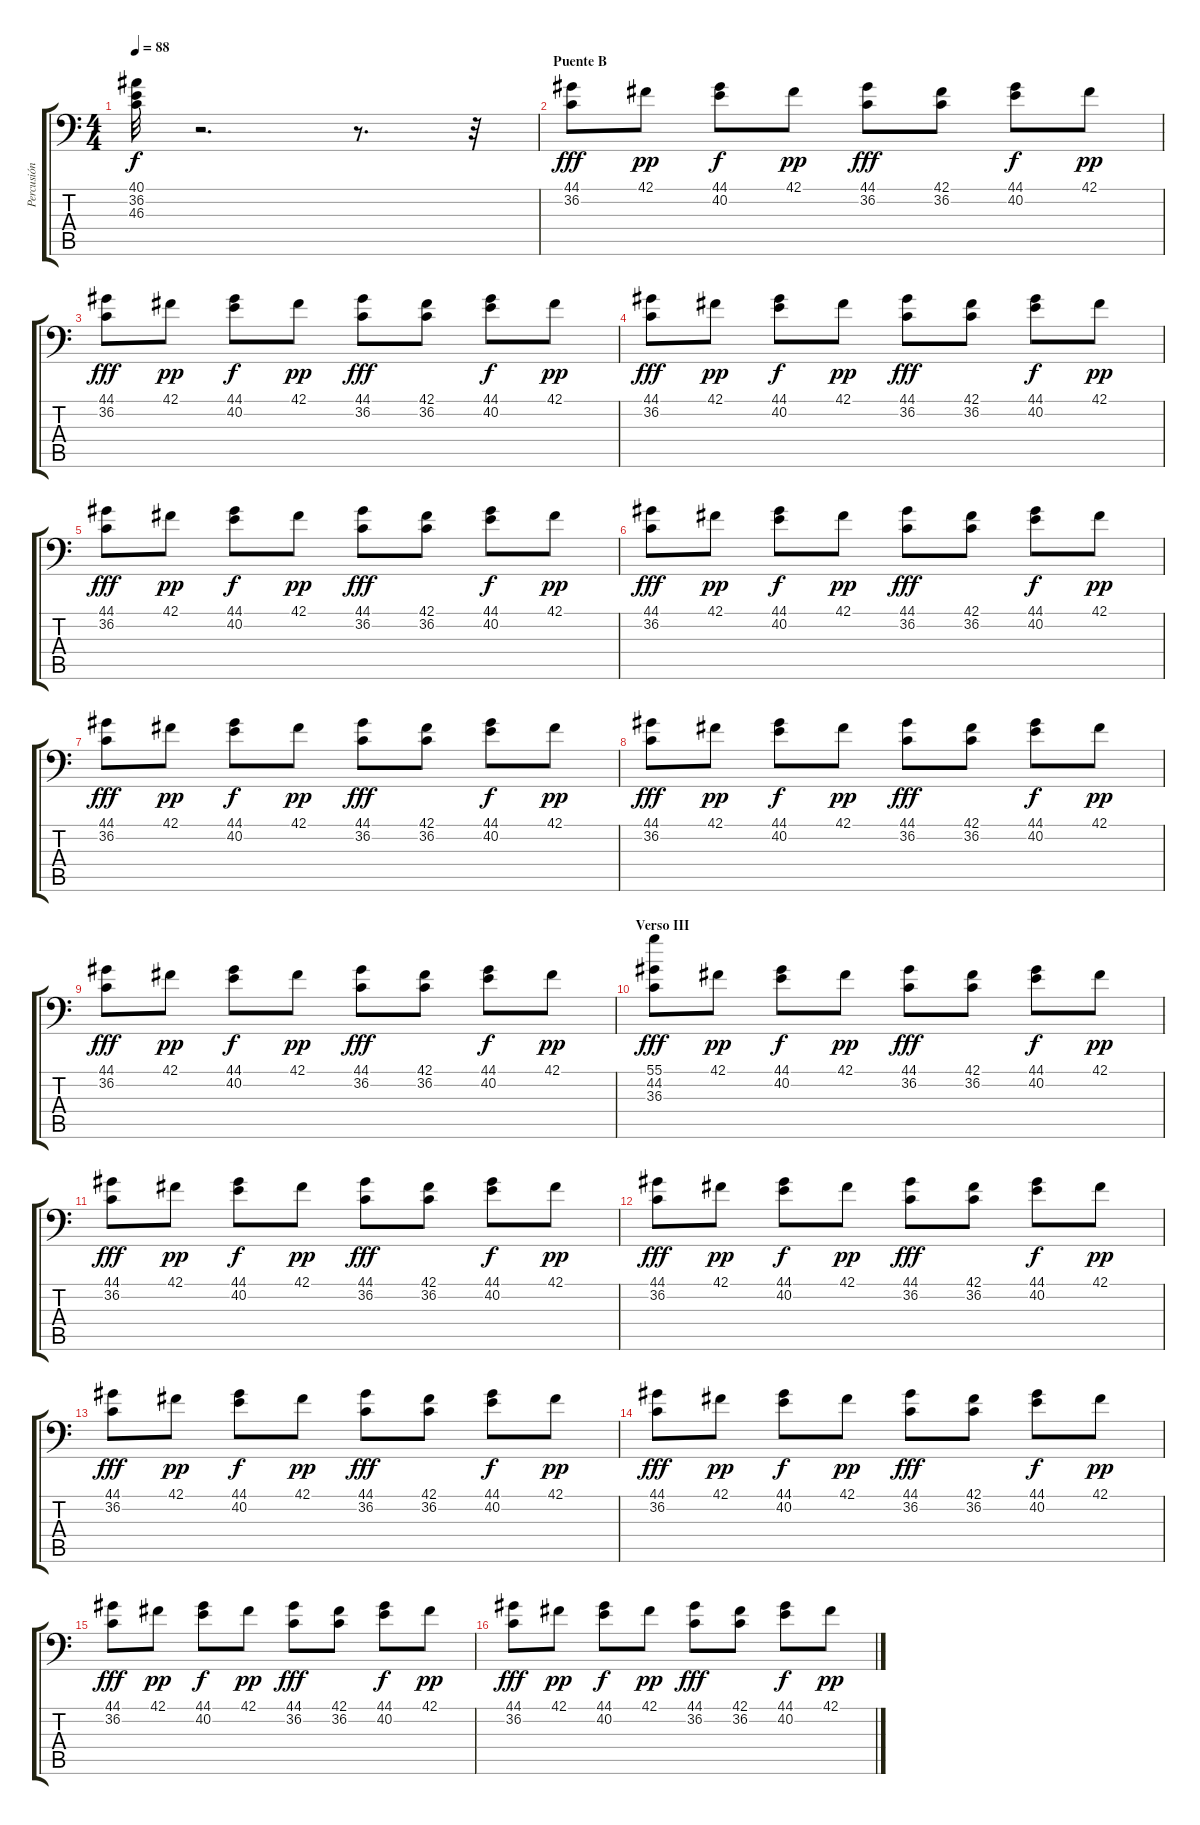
\track ("Percusión" "Percusión") {instrument acousticgrandpiano}
\staff {score tabs}
\tuning (C-1 C-1 C-1 C-1 C-1 C-1) {hide}
\ts (4 4)
\tempo 88
\clef f4
\ks c
(40.1 36.2 46.3).32{dy f} r.2{d} r.8{d} r.32 |
\section ("" "Puente B")
(44.1 36.2).8{dy fff} 42.1.8{dy pp} (44.1 40.2).8{dy f} 42.1.8{dy pp} (44.1 36.2).8{dy fff} (42.1 36.2).8 (44.1 40.2).8{dy f} 42.1.8{dy pp} |
(44.1 36.2).8{dy fff} 42.1.8{dy pp} (44.1 40.2).8{dy f} 42.1.8{dy pp} (44.1 36.2).8{dy fff} (42.1 36.2).8 (44.1 40.2).8{dy f} 42.1.8{dy pp} |
(44.1 36.2).8{dy fff} 42.1.8{dy pp} (44.1 40.2).8{dy f} 42.1.8{dy pp} (44.1 36.2).8{dy fff} (42.1 36.2).8 (44.1 40.2).8{dy f} 42.1.8{dy pp} |
(44.1 36.2).8{dy fff} 42.1.8{dy pp} (44.1 40.2).8{dy f} 42.1.8{dy pp} (44.1 36.2).8{dy fff} (42.1 36.2).8 (44.1 40.2).8{dy f} 42.1.8{dy pp} |
(44.1 36.2).8{dy fff} 42.1.8{dy pp} (44.1 40.2).8{dy f} 42.1.8{dy pp} (44.1 36.2).8{dy fff} (42.1 36.2).8 (44.1 40.2).8{dy f} 42.1.8{dy pp} |
(44.1 36.2).8{dy fff} 42.1.8{dy pp} (44.1 40.2).8{dy f} 42.1.8{dy pp} (44.1 36.2).8{dy fff} (42.1 36.2).8 (44.1 40.2).8{dy f} 42.1.8{dy pp} |
(44.1 36.2).8{dy fff} 42.1.8{dy pp} (44.1 40.2).8{dy f} 42.1.8{dy pp} (44.1 36.2).8{dy fff} (42.1 36.2).8 (44.1 40.2).8{dy f} 42.1.8{dy pp} |
(44.1 36.2).8{dy fff} 42.1.8{dy pp} (44.1 40.2).8{dy f} 42.1.8{dy pp} (44.1 36.2).8{dy fff} (42.1 36.2).8 (44.1 40.2).8{dy f} 42.1.8{dy pp} |
\section ("" "Verso III")
(55.1 44.2 36.3).8{dy fff} 42.1.8{dy pp} (44.1 40.2).8{dy f} 42.1.8{dy pp} (44.1 36.2).8{dy fff} (42.1 36.2).8 (44.1 40.2).8{dy f} 42.1.8{dy pp} |
(44.1 36.2).8{dy fff} 42.1.8{dy pp} (44.1 40.2).8{dy f} 42.1.8{dy pp} (44.1 36.2).8{dy fff} (42.1 36.2).8 (44.1 40.2).8{dy f} 42.1.8{dy pp} |
(44.1 36.2).8{dy fff} 42.1.8{dy pp} (44.1 40.2).8{dy f} 42.1.8{dy pp} (44.1 36.2).8{dy fff} (42.1 36.2).8 (44.1 40.2).8{dy f} 42.1.8{dy pp} |
(44.1 36.2).8{dy fff} 42.1.8{dy pp} (44.1 40.2).8{dy f} 42.1.8{dy pp} (44.1 36.2).8{dy fff} (42.1 36.2).8 (44.1 40.2).8{dy f} 42.1.8{dy pp} |
(44.1 36.2).8{dy fff} 42.1.8{dy pp} (44.1 40.2).8{dy f} 42.1.8{dy pp} (44.1 36.2).8{dy fff} (42.1 36.2).8 (44.1 40.2).8{dy f} 42.1.8{dy pp} |
(44.1 36.2).8{dy fff} 42.1.8{dy pp} (44.1 40.2).8{dy f} 42.1.8{dy pp} (44.1 36.2).8{dy fff} (42.1 36.2).8 (44.1 40.2).8{dy f} 42.1.8{dy pp} |
(44.1 36.2).8{dy fff} 42.1.8{dy pp} (44.1 40.2).8{dy f} 42.1.8{dy pp} (44.1 36.2).8{dy fff} (42.1 36.2).8 (44.1 40.2).8{dy f} 42.1.8{dy pp}
